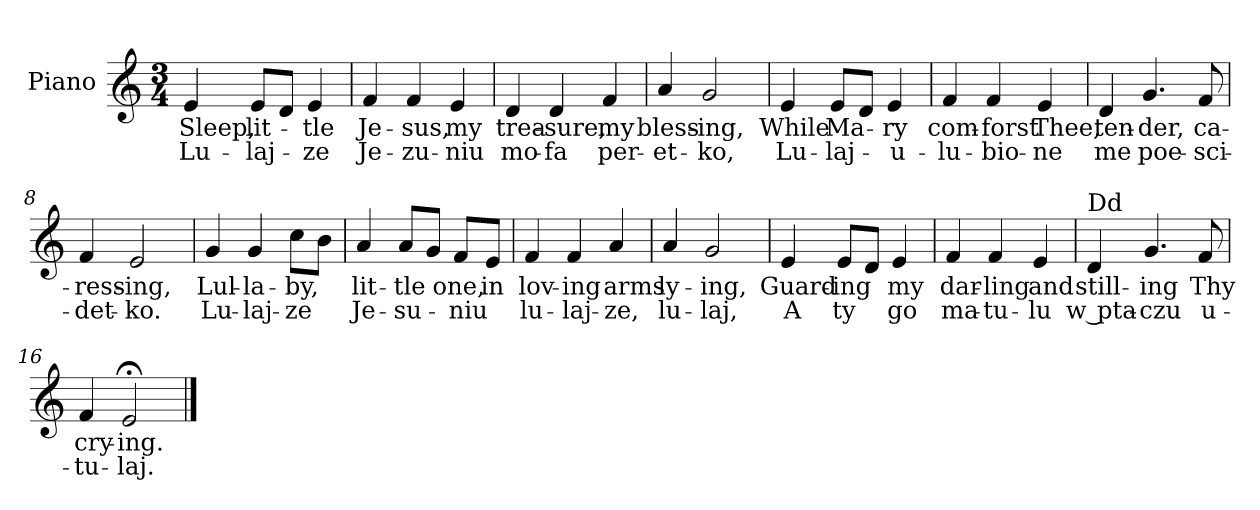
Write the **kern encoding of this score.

**kern	**text	**text
*part1	*part1	*part1
*staff1	*staff1	*staff1
*I"Piano	*	*
*I'Pno.	*	*
*clefG2	*	*
*k[]	*	*
*C:	*	*
*M3/4	*	*
=1	=1	=1
4e/	Sleep,	Lu-
8e/L	lit-	-laj-
8d/J	.	.
4e/	-tle	-ze
=2	=2	=2
4f/	Je-	Je-
4f/	-sus,	-zu-
4e/	my	-niu
=3	=3	=3
4d/	trea-	mo-
4d/	-sure,	-fa
4f/	my	per-
=4	=4	=4
4a/	bless-	-et-
2g/	-ing,	-ko,
!!LO:LB:g=z
=5	=5	=5
4e/	While	Lu-
8e/L	Ma-	-laj-
8d/J	.	.
4e/	-ry	-u-
=6	=6	=6
4f/	com-	-lu-
4f/	-forst	-bio-
4e/	Thee,	-ne
=7	=7	=7
4d/	ten-	me
4.g/	-der,	poe-
8f/	ca-	-sci-
=8	=8	=8
4f/	-ress-	-det-
2e/	-ing,	-ko.
!!LO:LB:g=z
=9	=9	=9
4g/	Lul-	Lu-
4g/	-la-	-laj-
8cc\L	-by,	-ze
8b\J	.	.
=10	=10	=10
4a/	lit-	Je-
8a/L	-tle	-su-
8g/J	.	.
8f/L	one,	-niu
8e/J	in	.
=11	=11	=11
4f/	lov-	lu-
4f/	-ing	-laj-
4a/	arms	-ze,
=12	=12	=12
4a/	ly-	lu-
2g/	-ing,	-laj,
!!LO:LB:g=z
=13	=13	=13
4e/	Guard-	A
8e/L	-ing	ty
8d/J	.	.
4e/	my	go
=14	=14	=14
4f/	dar-	ma-
4f/	-ling	-tu-
4e/	and	-lu
=15	=15	=15
!LO:TX:a:t=Dd	!	!
4d/	still-	w pta-
4.g/	-ing	-czu
8f/	Thy	u-
=16	=16	=16
4f/	cry-	-tu-
2e;</	-ing.	-laj.
==	==	==
*-	*-	*-
